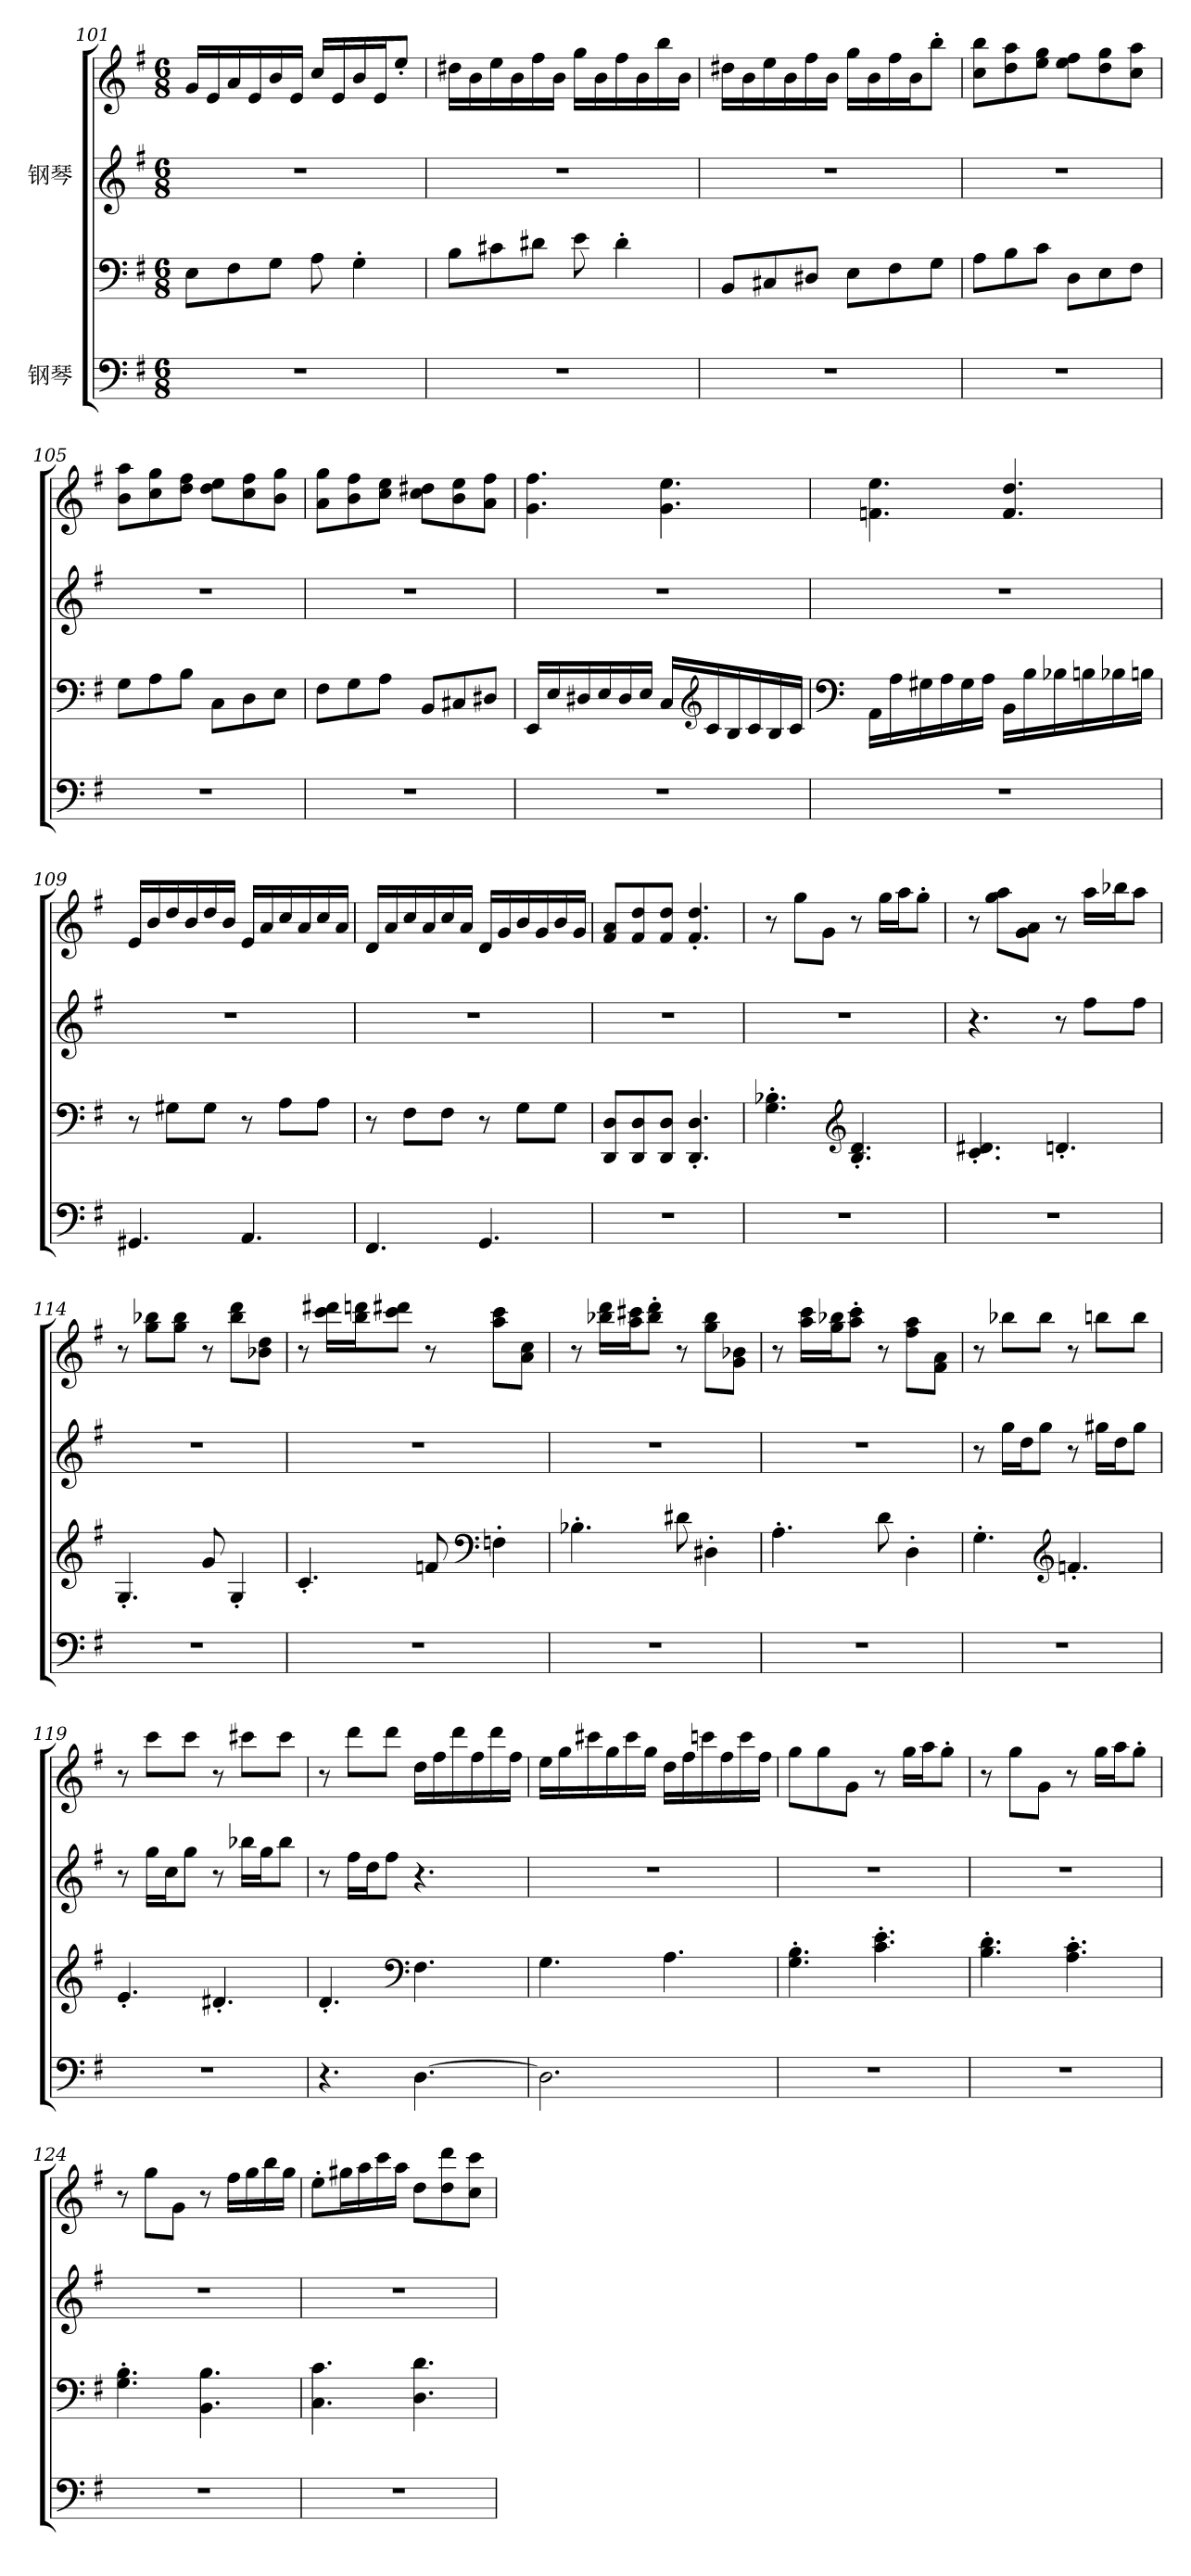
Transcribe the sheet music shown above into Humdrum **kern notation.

**kern	**kern	**kern	**kern
*part2	*part2	*part1	*part1
*staff4	*staff3	*staff2	*staff1
*I"钢琴	*	*I"钢琴	*
*clefF4	*clefF4	*clefG2	*clefG2
*k[f#]	*k[f#]	*k[f#]	*k[f#]
*M6/8	*M6/8	*M6/8	*M6/8
=101	=101	=101	=101
2.r	8E\L	2.r	16g/LL
.	.	.	16e/
.	8F#\	.	16a/
.	.	.	16e/
.	8G\J	.	16b/
.	.	.	16e/JJ
.	8A\	.	16cc/LL
.	.	.	16e/
.	4G'\	.	16b/
.	.	.	16e/J
.	.	.	8ee'/J
!!LO:LB:g=z
=102	=102	=102	=102
2.r	8B\L	2.r	16dd#X\LL
.	.	.	16b\
.	8c#X\	.	16ee\
.	.	.	16b\
.	8d#X\J	.	16ff#\
.	.	.	16b\JJ
.	8e\	.	16gg\LL
.	.	.	16b\
.	4d#'\	.	16ff#\
.	.	.	16b\
.	.	.	16bb\
.	.	.	16b\JJ
=103	=103	=103	=103
2.r	8BB/L	2.r	16dd#X\LL
.	.	.	16b\
.	8C#X/	.	16ee\
.	.	.	16b\
.	8D#X/J	.	16ff#\
.	.	.	16b\JJ
.	8E\L	.	16gg\LL
.	.	.	16b\
.	8F#\	.	16ff#\
.	.	.	16b\J
.	8G\J	.	8bb'\J
=104	=104	=104	=104
2.r	8A\L	2.r	8cc\ 8bb\L
.	8B\	.	8dd\ 8aa\
.	8c\J	.	8ee\ 8gg\J
.	8D\L	.	8ee\ 8ff#\L
.	8E\	.	8dd\ 8gg\
.	8F#\J	.	8cc\ 8aa\J
=105	=105	=105	=105
2.r	8G\L	2.r	8b\ 8aa\L
.	8A\	.	8cc\ 8gg\
.	8B\J	.	8dd\ 8ff#\J
.	8C\L	.	8dd\ 8ee\L
.	8D\	.	8cc\ 8ff#\
.	8E\J	.	8b\ 8gg\J
!!LO:PB:g=z
=106	=106	=106	=106
2.r	8F#\L	2.r	8a\ 8gg\L
.	8G\	.	8b\ 8ff#\
.	8A\J	.	8cc\ 8ee\J
.	8BB/L	.	8cc\ 8dd#X\L
.	8C#X/	.	8b\ 8ee\
.	8D#X/J	.	8a\ 8ff#\J
=107	=107	=107	=107
2.r	16EE/LL	2.r	4.g\ 4.ff#\
.	16E/	.	.
.	16D#X/	.	.
.	16E/	.	.
.	16D#/	.	.
.	16E/JJ	.	.
.	16C/LL	.	4.g\ 4.ee\
*	*clefG2	*	*
.	16c/	.	.
.	16B/	.	.
.	16c/	.	.
.	16B/	.	.
.	16c/JJ	.	.
=108	=108	=108	=108
*	*clefF4	*	*
2.r	16AA\LL	2.r	4.fn\ 4.ee\
.	16A\	.	.
.	16G#X\	.	.
.	16A\	.	.
.	16G#\	.	.
.	16A\JJ	.	.
.	16BB\LL	.	4.f/ 4.dd/
.	16B\	.	.
.	16B-X\	.	.
.	16Bn\	.	.
.	16B-X\	.	.
.	16Bn\JJ	.	.
!!LO:LB:g=z
=109	=109	=109	=109
4.GG#X/	8r	2.r	16e/LL
.	.	.	16b/
.	8G#X\L	.	16dd/
.	.	.	16b/
.	8G#\J	.	16dd/
.	.	.	16b/JJ
4.AA/	8r	.	16e/LL
.	.	.	16a/
.	8A\L	.	16cc/
.	.	.	16a/
.	8A\J	.	16cc/
.	.	.	16a/JJ
=110	=110	=110	=110
4.FF#/	8r	2.r	16d/LL
.	.	.	16a/
.	8F#\L	.	16cc/
.	.	.	16a/
.	8F#\J	.	16cc/
.	.	.	16a/JJ
4.GG/	8r	.	16d/LL
.	.	.	16g/
.	8G\L	.	16b/
.	.	.	16g/
.	8G\J	.	16b/
.	.	.	16g/JJ
=111	=111	=111	=111
2.r	8DD/ 8D/L	2.r	8f#/ 8a/L
.	8DD/ 8D/	.	8f#/ 8dd/
.	8DD/ 8D/J	.	8f#/ 8dd/J
.	4.DD/' 4.D/'	.	4.f#/' 4.dd/'
=112	=112	=112	=112
2.r	4.G\' 4.B-X\'	2.r	8r
.	.	.	8gg\L
.	.	.	8g\J
*	*clefG2	*	*
.	4.B-/' 4.d/'	.	8r
.	.	.	16gg\LL
.	.	.	16aa\J
.	.	.	8gg'\J
!!LO:LB:g=z
=113	=113	=113	=113
2.r	4.c/' 4.d#X/'	4.r	8r
.	.	.	8gg\ 8aa\L
.	.	.	8g\ 8a\J
.	4.dn'/	8r	8r
.	.	8ff#\L	16aa\LL
.	.	.	16bb-X\J
.	.	8ff#\J	8aa\J
=114	=114	=114	=114
2.r	4.G'/	2.r	8r
.	.	.	8gg\ 8bb-X\L
.	.	.	8gg\ 8bb-\J
.	8g/	.	8r
.	4G'/	.	8bb-\ 8ddd\L
.	.	.	8b-X\ 8dd\J
=115	=115	=115	=115
2.r	4.c'/	2.r	8r
.	.	.	16ccc\ 16ddd#X\LL
.	.	.	16bb\ 16dddn\J
.	.	.	8ccc\ 8ddd#X\J
.	8fn/	.	8r
*	*clefF4	*	*
.	4Fn'\	.	8aa\ 8ccc\L
.	.	.	8a\ 8cc\J
!!LO:PB:g=z
=116	=116	=116	=116
2.r	4.B-X'\	2.r	8r
.	.	.	16bb-X\ 16ddd\LL
.	.	.	16aa\ 16ccc#X\J
.	.	.	8bb-\' 8ddd\'J
.	8d#X\	.	8r
.	4D#X'\	.	8gg\ 8bb-\L
.	.	.	8g\ 8b-X\J
=117	=117	=117	=117
2.r	4.A'\	2.r	8r
.	.	.	16aa\ 16ccc\LL
.	.	.	16gg\ 16bb-X\J
.	.	.	8aa\' 8ccc\'J
.	8d\	.	8r
.	4D'\	.	8ff#\ 8aa\L
.	.	.	8f#\ 8a\J
=118	=118	=118	=118
2.r	4.G'\	8r	8r
.	.	16gg\LL	8bb-X\L
.	.	16dd\J	.
.	.	8gg\J	8bb-\J
*	*clefG2	*	*
.	4.fn'/	8r	8r
.	.	16gg#X\LL	8bbn\L
.	.	16dd\J	.
.	.	8gg#\J	8bb\J
=119	=119	=119	=119
2.r	4.e'/	8r	8r
.	.	16gg\LL	8ccc\L
.	.	16cc\J	.
.	.	8gg\J	8ccc\J
.	4.d#X'/	8r	8r
.	.	16bb-X\LL	8ccc#X\L
.	.	16gg\J	.
.	.	8bb-\J	8ccc#\J
!!LO:LB:g=z
=120	=120	=120	=120
4.r	4.d'/	8r	8r
.	.	16ff#\LL	8ddd\L
.	.	16dd\J	.
.	.	8ff#\J	8ddd\J
*	*clefF4	*	*
[4.D\	4.F#\	4.r	16dd\LL
.	.	.	16ff#\
.	.	.	16ddd\
.	.	.	16ff#\
.	.	.	16ddd\
.	.	.	16ff#\JJ
=121	=121	=121	=121
2.D\]	4.G\	2.r	16ee\LL
.	.	.	16gg\
.	.	.	16ccc#X\
.	.	.	16gg\
.	.	.	16ccc#\
.	.	.	16gg\JJ
.	4.A\	.	16dd\LL
.	.	.	16ff#\
.	.	.	16cccn\
.	.	.	16ff#\
.	.	.	16ccc\
.	.	.	16ff#\JJ
=122	=122	=122	=122
2.r	4.G\' 4.B\'	2.r	8gg\L
.	.	.	8gg\
.	.	.	8g\J
.	4.c\' 4.e\'	.	8r
.	.	.	16gg\LL
.	.	.	16aa\J
.	.	.	8gg'\J
=123	=123	=123	=123
2.r	4.B\' 4.d\'	2.r	8r
.	.	.	8gg\L
.	.	.	8g\J
.	4.A\' 4.c\'	.	8r
.	.	.	16gg\LL
.	.	.	16aa\J
.	.	.	8gg'\J
!!LO:LB:g=z
=124	=124	=124	=124
2.r	4.G\' 4.B\'	2.r	8r
.	.	.	8gg\L
.	.	.	8g\J
.	4.BB\ 4.B\	.	8r
.	.	.	16ff#\LL
.	.	.	16gg\
.	.	.	16bb\
.	.	.	16gg\JJ
=125	=125	=125	=125
2.r	4.C\ 4.c\	2.r	8ee'\L
.	.	.	16gg#X\L
.	.	.	16aa\
.	.	.	16ccc\
.	.	.	16aa\JJ
.	4.D\ 4.d\	.	8dd\L
.	.	.	8dd\ 8ddd\
.	.	.	8cc\ 8ccc\J
=	=	=	=
*-	*-	*-	*-
